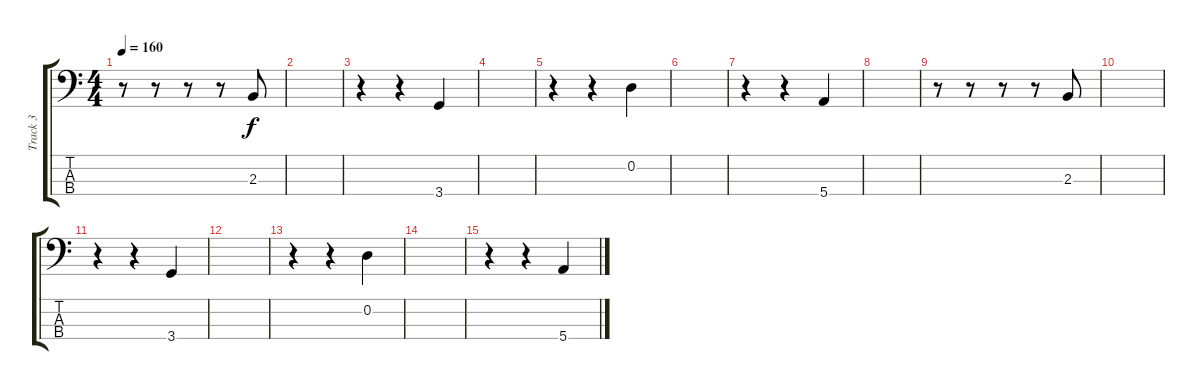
\track ("Track 3" "Track 3") {instrument electricbassfinger}
\staff {score tabs}
\tuning (G2 D2 A1 E1) {hide}
\ts (4 4)
\tempo 160
\clef f4
\ks c
r.8{dy f} r.8 r.8 r.8 2.3.8 |
|
r.4 r.4 3.4.4 |
|
r.4 r.4 0.2.4 |
|
r.4 r.4 5.4.4 |
|
r.8 r.8 r.8 r.8 2.3.8 |
|
r.4 r.4 3.4.4 |
|
r.4 r.4 0.2.4 |
|
r.4 r.4 5.4.4
